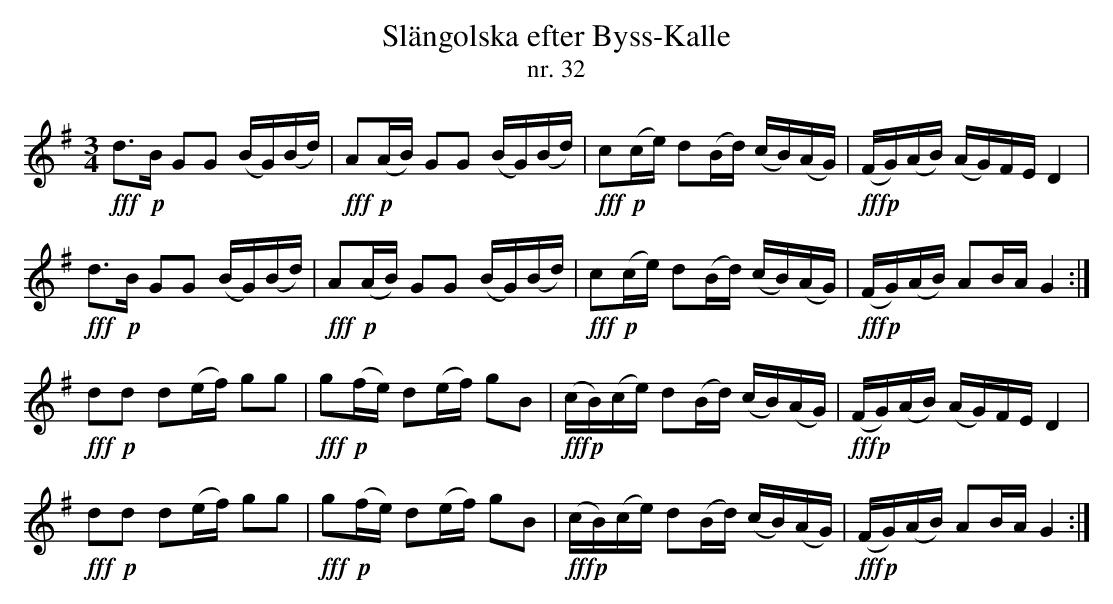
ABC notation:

X:1
T: Slängolska efter Byss-Kalle
T: nr. 32
M: 3/4
L: 1/16
K: G
!fff!d2>!p!B2 G2G2 (BG)(Bd) | !fff!A2!p!(AB) G2G2 (BG)(Bd) | !fff!c2!p!(ce) d2(Bd) (cB)(AG) | !fff!(F!p!G)(AB) (AG)FE D4 |
!fff!d2>!p!B2 G2G2 (BG)(Bd) | !fff!A2!p!(AB) G2G2 (BG)(Bd) | !fff!c2!p!(ce) d2(Bd) (cB)(AG) | !fff!(F!p!G)(AB) A2BA G4 :|
!fff!d2!p!d2 d2(ef) g2g2 | !fff!g2!p!(fe) d2(ef) g2B2 | !fff!(c!p!B)(ce) d2(Bd) (cB)(AG) | !fff!(F!p!G)(AB) (AG)FE D4 |
!fff!d2!p!d2 d2(ef) g2g2 | !fff!g2!p!(fe) d2(ef) g2B2 | !fff!(c!p!B)(ce) d2(Bd) (cB)(AG) | !fff!(F!p!G)(AB) A2BA G4 :|
